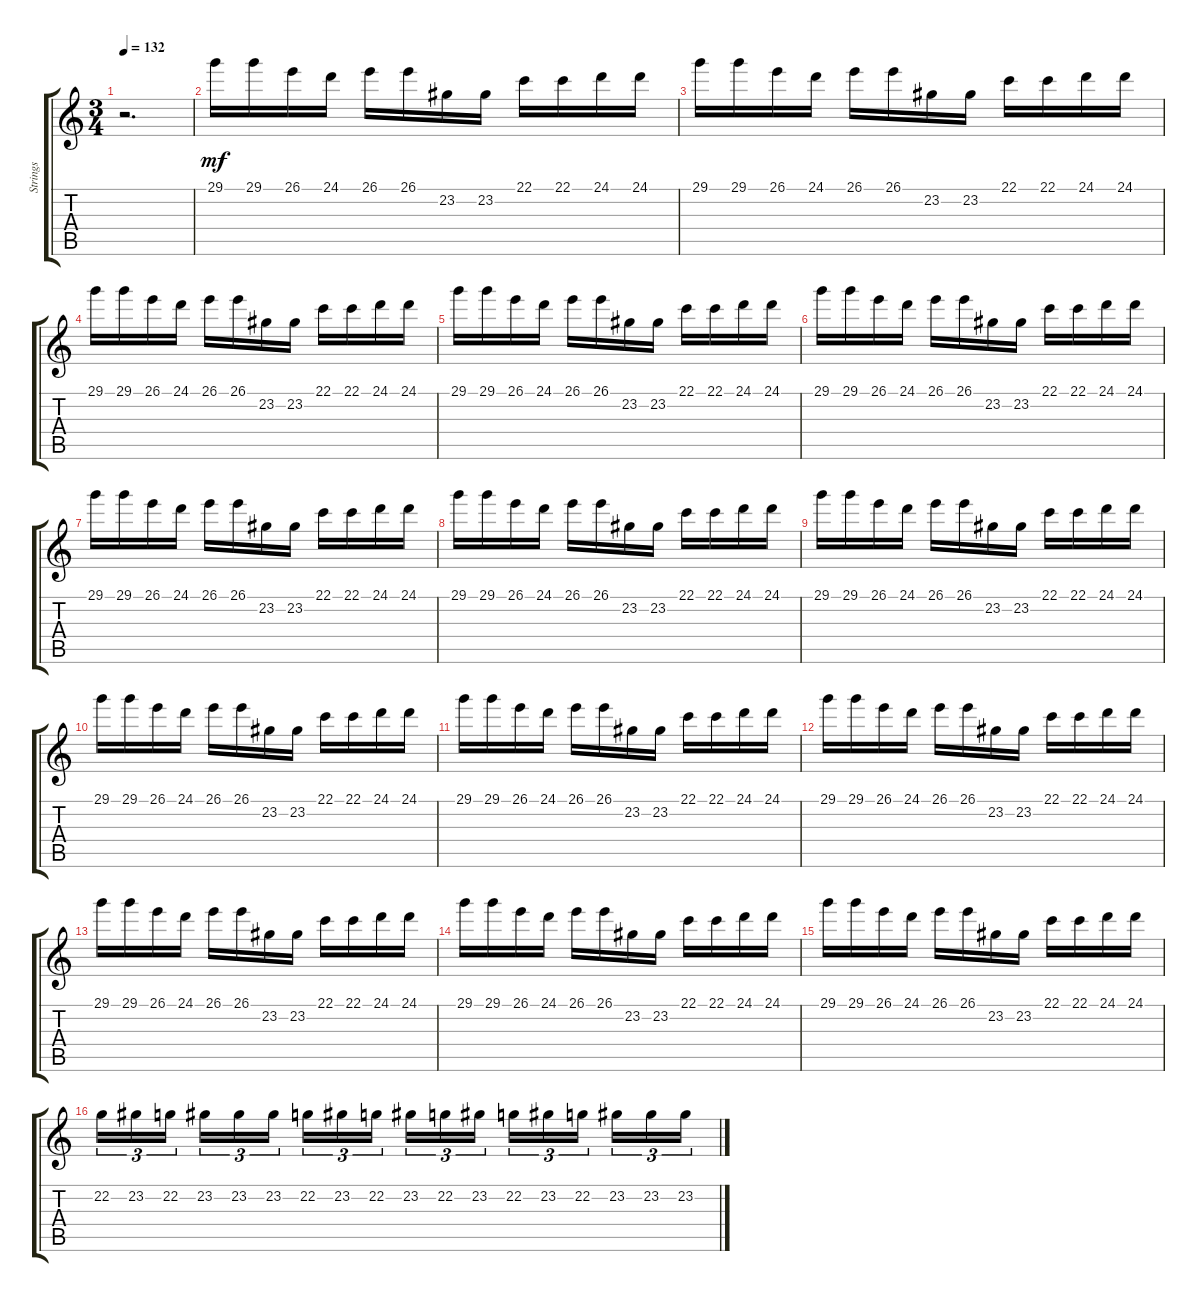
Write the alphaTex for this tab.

\track ("Strings" "Strings") {instrument stringensemble1}
\staff {score tabs}
\tuning (D4 A3 F3 C3 G2 D2) {hide}
\ts (3 4)
\tempo 132
\clef g2
\ks c
r.2{d dy f} |
29.1.16{dy mf} 29.1.16 26.1.16 24.1.16 26.1.16 26.1.16 23.2.16 23.2.16 22.1.16 22.1.16 24.1.16 24.1.16 |
29.1.16 29.1.16 26.1.16 24.1.16 26.1.16 26.1.16 23.2.16 23.2.16 22.1.16 22.1.16 24.1.16 24.1.16 |
29.1.16 29.1.16 26.1.16 24.1.16 26.1.16 26.1.16 23.2.16 23.2.16 22.1.16 22.1.16 24.1.16 24.1.16 |
29.1.16 29.1.16 26.1.16 24.1.16 26.1.16 26.1.16 23.2.16 23.2.16 22.1.16 22.1.16 24.1.16 24.1.16 |
29.1.16 29.1.16 26.1.16 24.1.16 26.1.16 26.1.16 23.2.16 23.2.16 22.1.16 22.1.16 24.1.16 24.1.16 |
29.1.16 29.1.16 26.1.16 24.1.16 26.1.16 26.1.16 23.2.16 23.2.16 22.1.16 22.1.16 24.1.16 24.1.16 |
29.1.16 29.1.16 26.1.16 24.1.16 26.1.16 26.1.16 23.2.16 23.2.16 22.1.16 22.1.16 24.1.16 24.1.16 |
29.1.16 29.1.16 26.1.16 24.1.16 26.1.16 26.1.16 23.2.16 23.2.16 22.1.16 22.1.16 24.1.16 24.1.16 |
29.1.16 29.1.16 26.1.16 24.1.16 26.1.16 26.1.16 23.2.16 23.2.16 22.1.16 22.1.16 24.1.16 24.1.16 |
29.1.16 29.1.16 26.1.16 24.1.16 26.1.16 26.1.16 23.2.16 23.2.16 22.1.16 22.1.16 24.1.16 24.1.16 |
29.1.16 29.1.16 26.1.16 24.1.16 26.1.16 26.1.16 23.2.16 23.2.16 22.1.16 22.1.16 24.1.16 24.1.16 |
29.1.16 29.1.16 26.1.16 24.1.16 26.1.16 26.1.16 23.2.16 23.2.16 22.1.16 22.1.16 24.1.16 24.1.16 |
29.1.16 29.1.16 26.1.16 24.1.16 26.1.16 26.1.16 23.2.16 23.2.16 22.1.16 22.1.16 24.1.16 24.1.16 |
29.1.16 29.1.16 26.1.16 24.1.16 26.1.16 26.1.16 23.2.16 23.2.16 22.1.16 22.1.16 24.1.16 24.1.16 |
22.2.16{tu (3 2)} 23.2.16{tu (3 2)} 22.2.16{tu (3 2)} 23.2.16{tu (3 2)} 23.2.16{tu (3 2)} 23.2.16{tu (3 2)} 22.2.16{tu (3 2)} 23.2.16{tu (3 2)} 22.2.16{tu (3 2)} 23.2.16{tu (3 2)} 22.2.16{tu (3 2)} 23.2.16{tu (3 2)} 22.2.16{tu (3 2)} 23.2.16{tu (3 2)} 22.2.16{tu (3 2)} 23.2.16{tu (3 2)} 23.2.16{tu (3 2)} 23.2.16{tu (3 2)}
